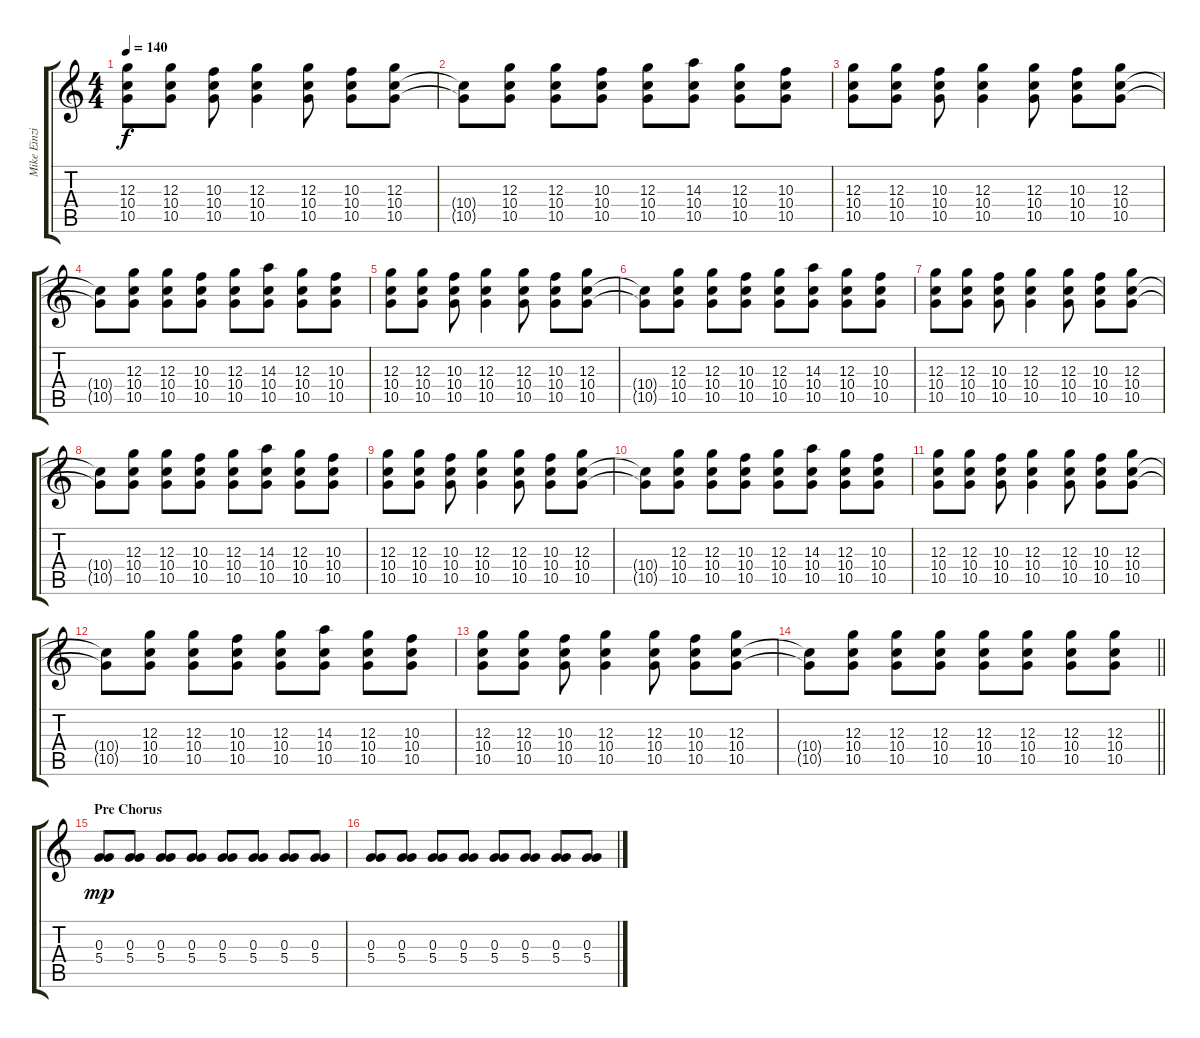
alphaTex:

\track ("Mike Einziger [Guitar]" "Mike Einzi") {instrument electricguitarclean}
\staff {score tabs}
\tuning (E4 B3 G3 D3 A2 E2) {hide}
\ts (4 4)
\tempo 140
\clef g2
\ks c
(12.3 10.4 10.5).8{dy f} (12.3 10.4 10.5).8 (10.3 10.4 10.5).8 (12.3 10.4 10.5).4 (12.3 10.4 10.5).8 (10.3 10.4 10.5).8 (12.3 10.4 10.5).8 |
(10.4{t} 10.5{t}).8 (12.3 10.4 10.5).8 (12.3 10.4 10.5).8 (10.3 10.4 10.5).8 (12.3 10.4 10.5).8 (14.3 10.4 10.5).8 (12.3 10.4 10.5).8 (10.3 10.4 10.5).8 |
(12.3 10.4 10.5).8 (12.3 10.4 10.5).8 (10.3 10.4 10.5).8 (12.3 10.4 10.5).4 (12.3 10.4 10.5).8 (10.3 10.4 10.5).8 (12.3 10.4 10.5).8 |
(10.4{t} 10.5{t}).8 (12.3 10.4 10.5).8 (12.3 10.4 10.5).8 (10.3 10.4 10.5).8 (12.3 10.4 10.5).8 (14.3 10.4 10.5).8 (12.3 10.4 10.5).8 (10.3 10.4 10.5).8 |
(12.3 10.4 10.5).8 (12.3 10.4 10.5).8 (10.3 10.4 10.5).8 (12.3 10.4 10.5).4 (12.3 10.4 10.5).8 (10.3 10.4 10.5).8 (12.3 10.4 10.5).8 |
(10.4{t} 10.5{t}).8 (12.3 10.4 10.5).8 (12.3 10.4 10.5).8 (10.3 10.4 10.5).8 (12.3 10.4 10.5).8 (14.3 10.4 10.5).8 (12.3 10.4 10.5).8 (10.3 10.4 10.5).8 |
(12.3 10.4 10.5).8 (12.3 10.4 10.5).8 (10.3 10.4 10.5).8 (12.3 10.4 10.5).4 (12.3 10.4 10.5).8 (10.3 10.4 10.5).8 (12.3 10.4 10.5).8 |
(10.4{t} 10.5{t}).8 (12.3 10.4 10.5).8 (12.3 10.4 10.5).8 (10.3 10.4 10.5).8 (12.3 10.4 10.5).8 (14.3 10.4 10.5).8 (12.3 10.4 10.5).8 (10.3 10.4 10.5).8 |
(12.3 10.4 10.5).8 (12.3 10.4 10.5).8 (10.3 10.4 10.5).8 (12.3 10.4 10.5).4 (12.3 10.4 10.5).8 (10.3 10.4 10.5).8 (12.3 10.4 10.5).8 |
(10.4{t} 10.5{t}).8 (12.3 10.4 10.5).8 (12.3 10.4 10.5).8 (10.3 10.4 10.5).8 (12.3 10.4 10.5).8 (14.3 10.4 10.5).8 (12.3 10.4 10.5).8 (10.3 10.4 10.5).8 |
(12.3 10.4 10.5).8 (12.3 10.4 10.5).8 (10.3 10.4 10.5).8 (12.3 10.4 10.5).4 (12.3 10.4 10.5).8 (10.3 10.4 10.5).8 (12.3 10.4 10.5).8 |
(10.4{t} 10.5{t}).8 (12.3 10.4 10.5).8 (12.3 10.4 10.5).8 (10.3 10.4 10.5).8 (12.3 10.4 10.5).8 (14.3 10.4 10.5).8 (12.3 10.4 10.5).8 (10.3 10.4 10.5).8 |
(12.3 10.4 10.5).8 (12.3 10.4 10.5).8 (10.3 10.4 10.5).8 (12.3 10.4 10.5).4 (12.3 10.4 10.5).8 (10.3 10.4 10.5).8 (12.3 10.4 10.5).8 |
\barLineRight lightlight
(10.4{t} 10.5{t}).8 (12.3 10.4 10.5).8 (12.3 10.4 10.5).8 (12.3 10.4 10.5).8 (12.3 10.4 10.5).8 (12.3 10.4 10.5).8 (12.3 10.4 10.5).8 (12.3 10.4 10.5).8 |
\section ("" "Pre Chorus")
(0.3 5.4).8{dy mp} (0.3 5.4).8 (0.3 5.4).8 (0.3 5.4).8 (0.3 5.4).8 (0.3 5.4).8 (0.3 5.4).8 (0.3 5.4).8 |
(0.3 5.4).8 (0.3 5.4).8 (0.3 5.4).8 (0.3 5.4).8 (0.3 5.4).8 (0.3 5.4).8 (0.3 5.4).8 (0.3 5.4).8
